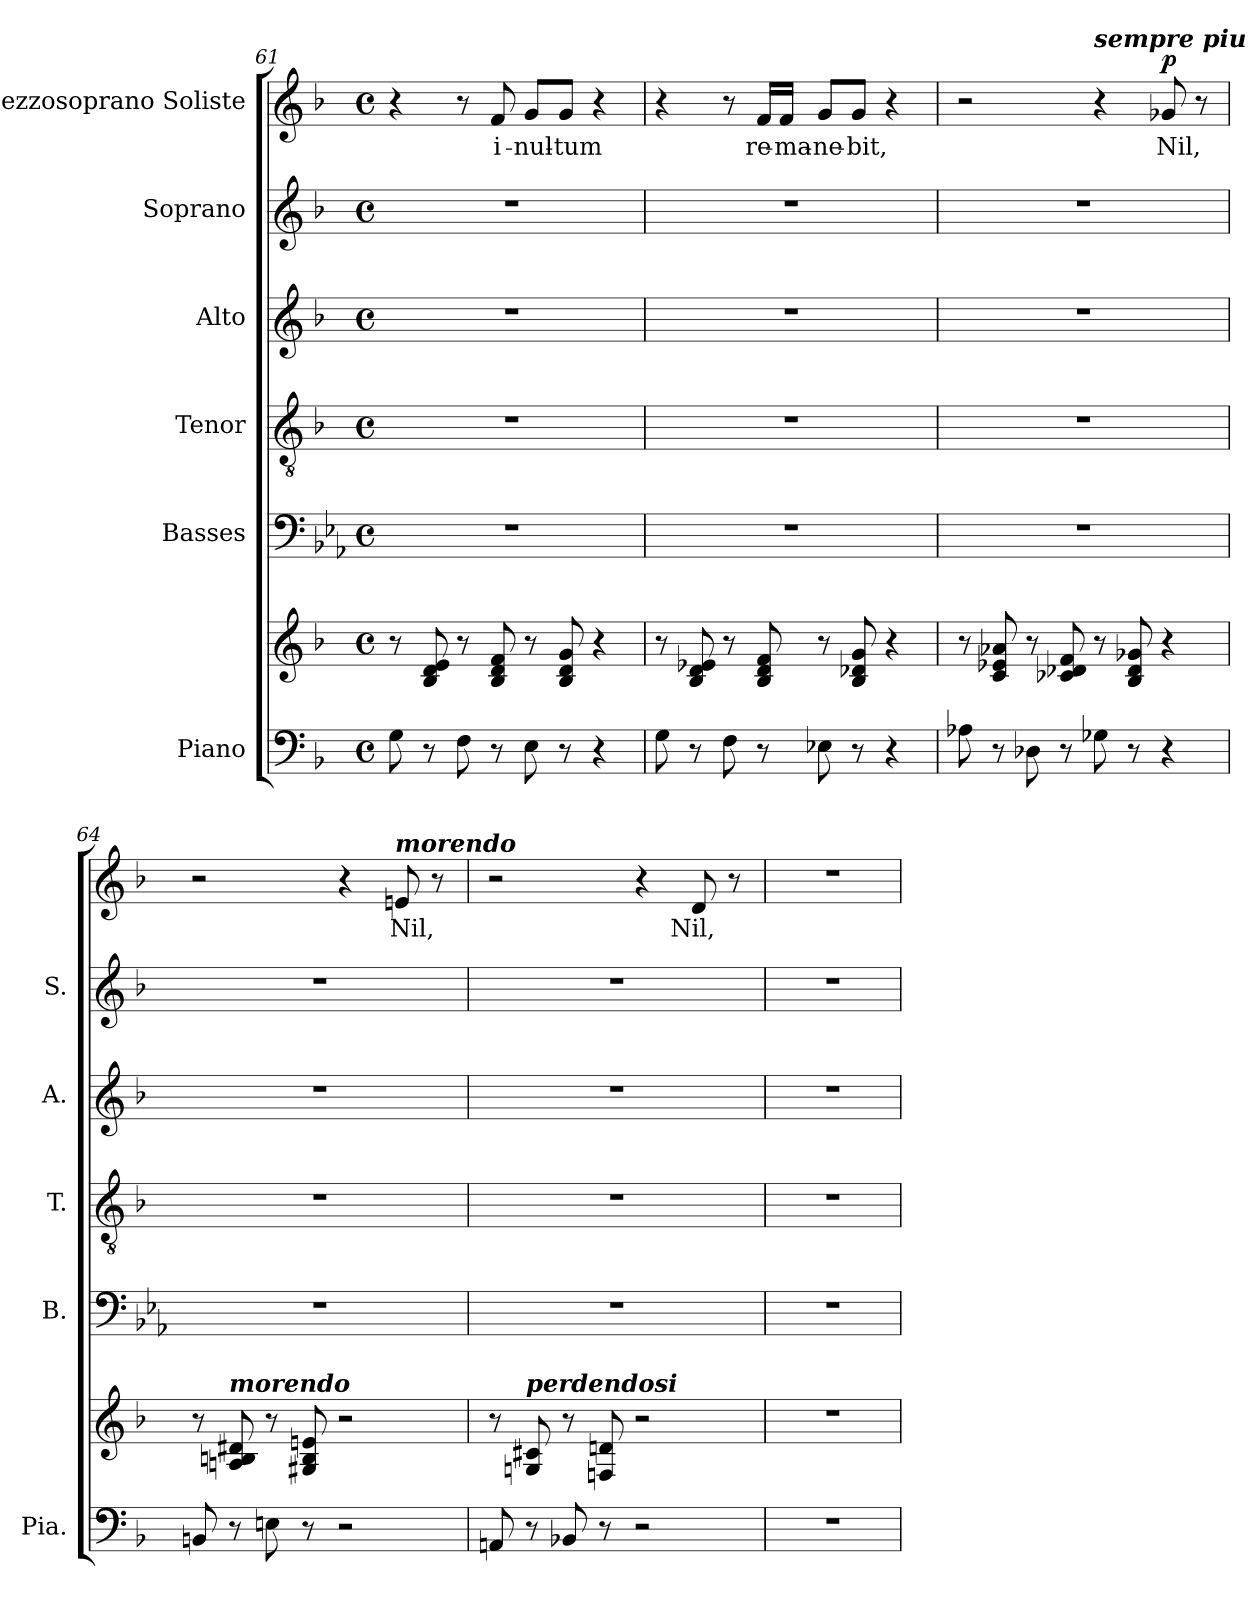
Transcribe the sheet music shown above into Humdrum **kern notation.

**kern	**kern	**kern	**kern	**kern	**kern	**kern	**text	**dynam
*part6	*part6	*part5	*part4	*part3	*part2	*part1	*part1	*part1
*staff7	*staff6	*staff5	*staff4	*staff3	*staff2	*staff1	*staff1	*staff1
*I"Piano	*	*I"Basses	*I"Tenor	*I"Alto	*I"Soprano	*I"Mezzosoprano Soliste	*	*
*I'Pia.	*	*I'B.	*I'T.	*I'A.	*I'S.	*	*	*
*clefF4	*clefG2	*clefF4	*clefGv2	*clefG2	*clefG2	*clefG2	*	*
*	*	*ITrd8c14	*	*	*	*	*	*
*k[b-]	*k[b-]	*k[b-e-a-]	*k[b-]	*k[b-]	*k[b-]	*k[b-]	*	*
*M4/4	*M4/4	*M4/4	*M4/4	*M4/4	*M4/4	*M4/4	*	*
*met(c)	*met(c)	*met(c)	*met(c)	*met(c)	*met(c)	*met(c)	*	*
=61	=61	=61	=61	=61	=61	=61	=61	=61
8G\	8r	1r	1r	1r	1r	4r	.	.
8r	8B-/ 8d/ 8e/	.	.	.	.	.	.	.
8F\	8r	.	.	.	.	8r	.	.
8r	8B-/ 8d/ 8f/	.	.	.	.	8f/	i-	.
8E\	8r	.	.	.	.	8g/L	-nul-	.
8r	8B-/ 8d/ 8g/	.	.	.	.	8g/J	-tum	.
4r	4r	.	.	.	.	4r	.	.
=62	=62	=62	=62	=62	=62	=62	=62	=62
8G\	8r	1r	1r	1r	1r	4r	.	.
8r	8B-/ 8d/ 8e-X/	.	.	.	.	.	.	.
8F\	8r	.	.	.	.	8r	.	.
8r	8B-/ 8d/ 8f/	.	.	.	.	16f/LL	re-	.
.	.	.	.	.	.	16f/JJ	-ma-	.
8E-X\	8r	.	.	.	.	8g/L	-ne-	.
8r	8B-/ 8d-X/ 8g/	.	.	.	.	8g/J	-bit,	.
4r	4r	.	.	.	.	4r	.	.
=63	=63	=63	=63	=63	=63	=63	=63	=63
8A-X\	8r	1r	1r	1r	1r	2r	.	.
8r	8c/ 8e-X/ 8a-X/	.	.	.	.	.	.	.
8D-X\	8r	.	.	.	.	.	.	.
8r	8c-X/ 8d-X/ 8f/	.	.	.	.	.	.	.
!	!	!	!	!	!	!LO:TX:a:Bi:t=sempre piu	!	!
8G-X\	8r	.	.	.	.	4r	.	.
8r	8B-/ 8d-/ 8g-X/	.	.	.	.	.	.	.
!	!	!	!	!	!	!	!	!LO:DY:a
4r	4r	.	.	.	.	8g-X/	Nil,	p
.	.	.	.	.	.	8r	.	.
!!LO:LB:g=z
=64	=64	=64	=64	=64	=64	=64	=64	=64
8BBn/	8r	1r	1r	1r	1r	2r	.	.
!	!LO:TX:a:Bi:t=morendo	!	!	!	!	!	!	!
8r	8An/ 8Bn/ 8d#X/	.	.	.	.	.	.	.
8En\	8r	.	.	.	.	.	.	.
8r	8G#X/ 8B/ 8en/	.	.	.	.	.	.	.
2r	2r	.	.	.	.	4r	.	.
!	!	!	!	!	!	!LO:TX:a:Bi:t=morendo	!	!
.	.	.	.	.	.	8en/	Nil,	.
.	.	.	.	.	.	8r	.	.
=65	=65	=65	=65	=65	=65	=65	=65	=65
8AAn/	8r	1r	1r	1r	1r	2r	.	.
!	!LO:TX:a:Bi:t=perdendosi	!	!	!	!	!	!	!
8r	8Gn/ 8c#X/	.	.	.	.	.	.	.
8BB-X/	8r	.	.	.	.	.	.	.
8r	8Fn/ 8dn/	.	.	.	.	.	.	.
2r	2r	.	.	.	.	4r	.	.
.	.	.	.	.	.	8d/	Nil,	.
.	.	.	.	.	.	8r	.	.
=66	=66	=66	=66	=66	=66	=66	=66	=66
1r	1r	1r	1r	1r	1r	1r	.	.
=	=	=	=	=	=	=	=	=
*-	*-	*-	*-	*-	*-	*-	*-	*-
